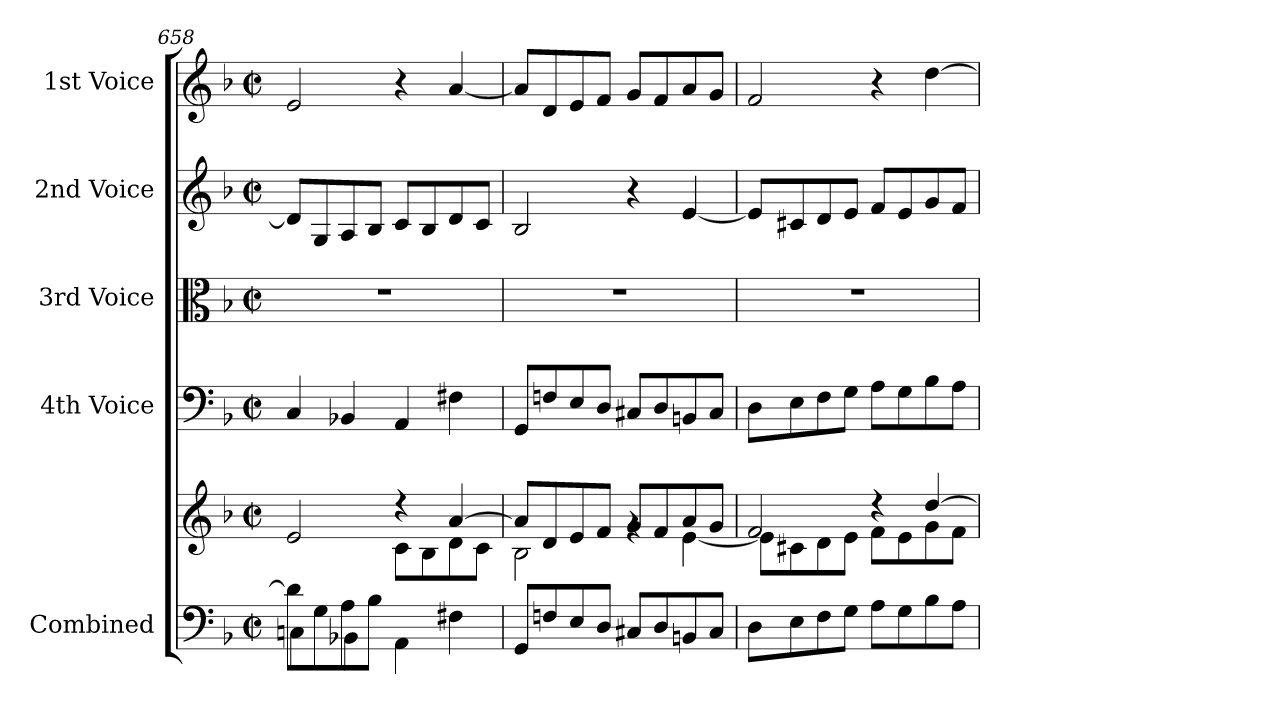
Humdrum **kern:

**kern	**kern	**kern	**kern	**kern	**kern
*part5	*part5	*part4	*part3	*part2	*part1
*staff6	*staff5	*staff4	*staff3	*staff2	*staff1
*I"Combined	*	*I"4th Voice	*I"3rd Voice	*I"2nd Voice	*I"1st Voice
*clefF4	*clefG2	*clefF4	*clefC3	*clefG2	*clefG2
*k[b-]	*k[b-]	*k[b-]	*k[b-]	*k[b-]	*k[b-]
*M2/2	*M2/2	*M2/2	*M2/2	*M2/2	*M2/2
*met(c|)	*met(c|)	*met(c|)	*met(c|)	*met(c|)	*met(c|)
=658	=658	=658	=658	=658	=658
*^	*^	*	*	*	*
8d\L]	4Cn\	2e/	2ryy	4C/	1r	8d/L]	2e/
8G\	.	.	.	.	.	8G/	.
8A\	4BB-X\	.	.	4BB-X/	.	8A/	.
8B-\J	.	.	.	.	.	8B-/J	.
2ryy	4AA\	4r	8c\L	4AA/	.	8c/L	4r
.	.	.	8B-\	.	.	8B-/	.
.	4F#X\	[4a/	8d\	4F#X\	.	8d/	[4a/
.	.	.	8c\J	.	.	8c/J	.
*v	*v	*	*	*	*	*	*
!!LO:LB:g=z
=659	=659	=659	=659	=659	=659	=659
8GG/L	8a/L]	2B-\	8GG/L	1r	2B-/	8a/L]
8Fn/	8d/	.	8Fn/	.	.	8d/
8E/	8e/	.	8E/	.	.	8e/
8D/J	8f/J	.	8D/J	.	.	8f/J
8C#X/L	8g/L	4rg	8C#X/L	.	4r	8g/L
8D/	8f/	.	8D/	.	.	8f/
8BBn/	8a/	[4e\	8BBn/	.	[4e/	8a/
8C#/J	8g/J	.	8C#/J	.	.	8g/J
=660	=660	=660	=660	=660	=660	=660
8D\L	2f/	8e\L]	8D\L	1r	8e/L]	2f/
8E\	.	8c#X\	8E\	.	8c#X/	.
8F\	.	8d\	8F\	.	8d/	.
8G\J	.	8e\J	8G\J	.	8e/J	.
8A\L	4r	8f\L	8A\L	.	8f/L	4r
8G\	.	8e\	8G\	.	8e/	.
8B-\	[4dd/	8g\	8B-\	.	8g/	[4dd\
8A\J	.	8f\J	8A\J	.	8f/J	.
*	*v	*v	*	*	*	*
=	=	=	=	=	=
*-	*-	*-	*-	*-	*-
